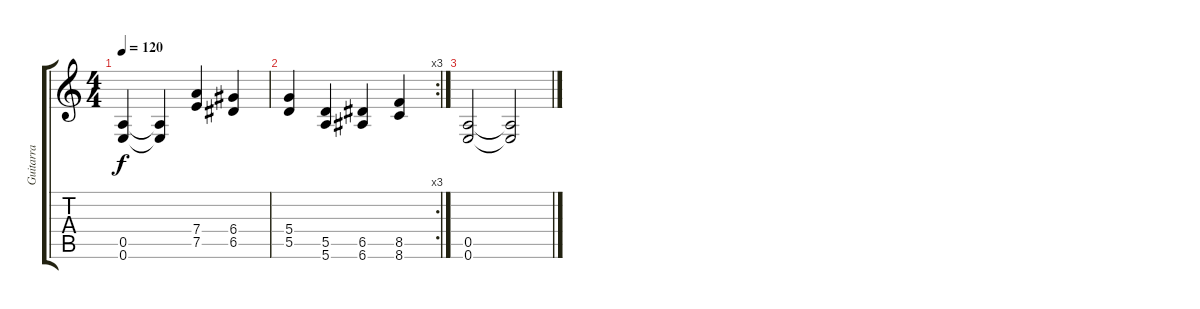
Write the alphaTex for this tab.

\track ("Guitarra " "Guitarra ") {instrument distortionguitar}
\staff {score tabs}
\tuning (E4 B3 G3 D3 A2 E2) {hide}
\ts (4 4)
\tempo 120
\clef g2
\ks c
(0.5 0.6).4{dy f} (0.5{t} 0.6{t}).4 (7.4 7.5).4 (6.4 6.5).4 |
\rc 3
(5.4 5.5).4 (5.5 5.6).4 (6.5 6.6).4 (8.5 8.6).4 |
(0.5 0.6).2 (0.5{t} 0.6{t}).2
